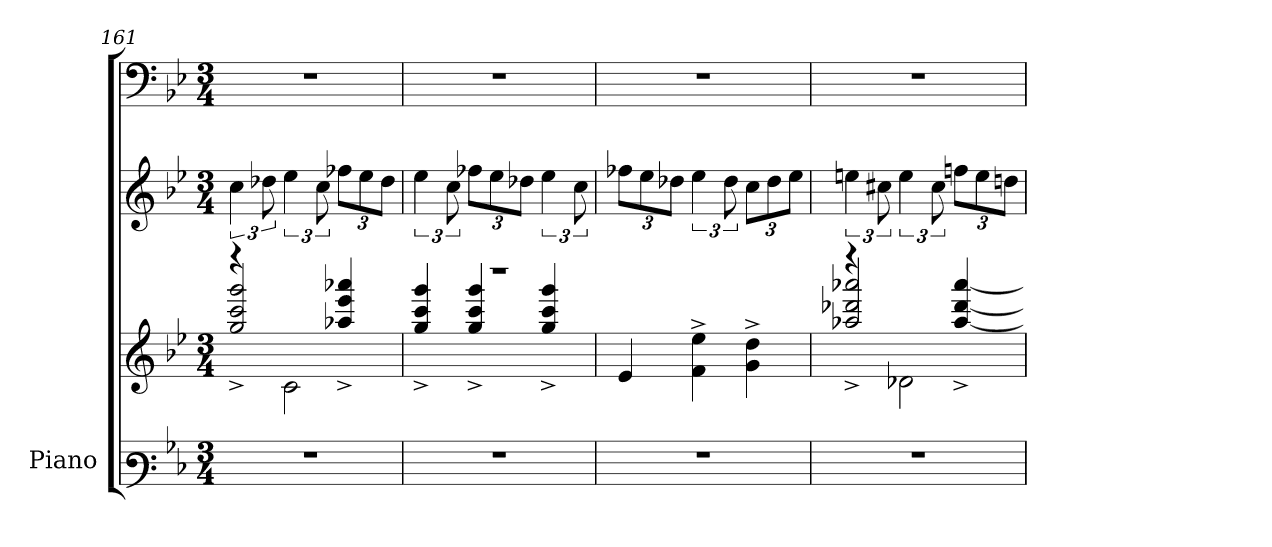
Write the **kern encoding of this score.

**kern	**kern	**kern	**kern
*part1	*part1	*part1	*part1
*staff4	*staff3	*staff2	*staff1
*I"Piano	*	*	*
*I'Pno.	*	*	*
*clefF3	*clefG2	*clefG2	*clefF4
*k[b-e-]	*k[b-e-]	*k[b-e-]	*k[b-e-]
*M3/4	*M3/4	*M3/4	*M3/4
=161	=161	=161	=161
*	*^	*	*
2.r	4r	2gg/^ 2ccc/^ 2ggg/^	6cc\	2.r
.	.	.	12dd-X\	.
.	2c\	.	6ee-\	.
.	.	.	12cc\	.
*	*	*	*Xbrackettup	*
.	.	4aa-X/^ 4eee-/^ 4aaa-X/^	12ff-X\L	.
.	.	.	12ee-\	.
.	.	.	12dd-\J	.
=162	=162	=162	=162	=162
*	*	*	*brackettup	*
2.r	2.r	4gg/^ 4ccc/^ 4ggg/^	6ee-\	2.r
.	.	.	12cc\	.
*	*	*	*Xbrackettup	*
.	.	4gg/^ 4ccc/^ 4ggg/^	12ff-X\L	.
.	.	.	12ee-\	.
.	.	.	12dd-X\J	.
*	*	*	*brackettup	*
.	.	4gg/^ 4ccc/^ 4ggg/^	6ee-\	.
.	.	.	12cc\	.
*	*v	*v	*	*
=163	=163	=163	=163
*	*	*Xbrackettup	*
2.r	4e-/	12ff-X\L	2.r
.	.	12ee-\	.
.	.	12dd-X\J	.
*	*	*brackettup	*
.	4f\^ 4ee-\^	6ee-\	.
.	.	12dd-\	.
*	*	*Xbrackettup	*
.	4g\^ 4dd\^	12cc\L	.
.	.	12dd-\	.
.	.	12ee-\J	.
!!LO:LB:g=z
=164	=164	=164	=164
*	*^	*	*
*	*	*	*brackettup	*
2.r	4r	2aa-X/^ 2ddd-X/^ 2aaa-X/^	6een\	2.r
.	.	.	12cc#X\	.
.	2d-X\	.	6ee\	.
.	.	.	12cc#\	.
*	*	*	*Xbrackettup	*
.	.	[4aa-/^ [4ddd-/^ [4aaa-/^	12ffn\L	.
.	.	.	12ee\	.
.	.	.	12ddn\J	.
*	*v	*v	*	*
=	=	=	=
*-	*-	*-	*-
